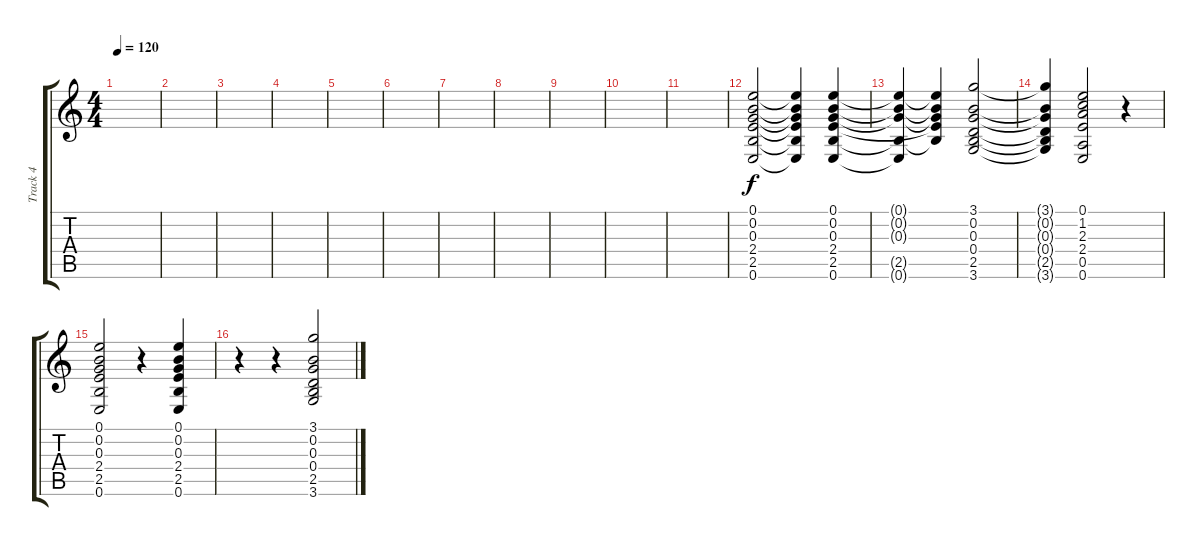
\track ("Track 4" "Track 4") {instrument overdrivenguitar}
\staff {score tabs}
\tuning (E4 B3 G3 D3 A2 E2) {hide}
\ts (4 4)
\tempo 120
\clef g2
\ks c
|
|
|
|
|
|
|
|
|
|
|
(0.1 0.2 0.3 2.4 2.5 0.6).2 (0.1{t} 0.2{t} 0.3{t} 2.4{t} 2.5{t} 0.6{t}).4 (0.1 0.2 0.3 2.4 2.5 0.6).4 |
(0.1{t} 0.2{t} 0.3{t} 2.5{t} 0.6{t}).4 (0.1{t} 0.2{t} 0.3{t} 2.4{t} 2.5{t}).4 (3.1 0.2 0.3 0.4 2.5 3.6).2 |
(3.1{t} 0.2{t} 0.3{t} 0.4{t} 2.5{t} 3.6{t}).4 (0.1 1.2 2.3 2.4 0.5 0.6).2 r.4 |
(0.1 0.2 0.3 2.4 2.5 0.6).2 r.4 (0.1 0.2 0.3 2.4 2.5 0.6).4 |
r.4 r.4 (3.1 0.2 0.3 0.4 2.5 3.6).2
